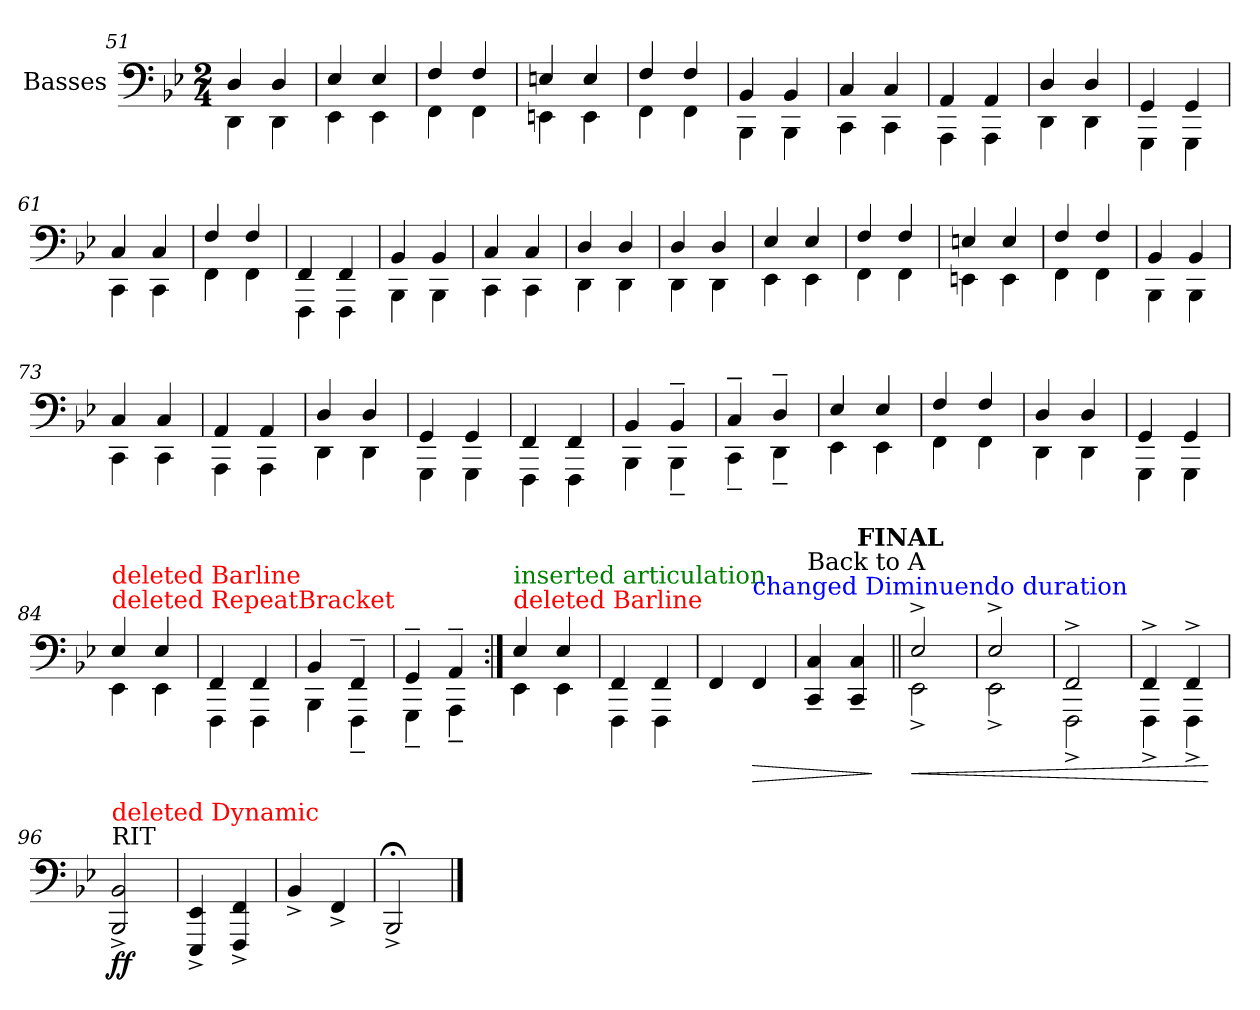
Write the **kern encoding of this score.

**kern	**dynam
*part1	*part1
*staff1	*staff1
*I"Basses	*
*I'Bass.	*
*clefF4	*
*k[b-e-]	*
*M2/4	*
=51	=51
*^	*
4D/	4DD\	.
4D/	4DD\	.
=52	=52	=52
4E-/	4EE-\	.
4E-/	4EE-\	.
=53	=53	=53
4F/	4FF\	.
4F/	4FF\	.
=54	=54	=54
4En/	4EEn\	.
4E/	4EE\	.
=55	=55	=55
4F/	4FF\	.
4F/	4FF\	.
=56	=56	=56
4BB-/	4BBB-\	.
4BB-/	4BBB-\	.
=57	=57	=57
4C/	4CC\	.
4C/	4CC\	.
=58	=58	=58
4AA/	4AAA\	.
4AA/	4AAA\	.
=59	=59	=59
4D/	4DD\	.
4D/	4DD\	.
=60	=60	=60
4GG/	4GGG\	.
4GG/	4GGG\	.
=61	=61	=61
4C/	4CC\	.
4C/	4CC\	.
=62	=62	=62
4F/	4FF\	.
4F/	4FF\	.
=63	=63	=63
4FF/	4FFF\	.
4FF/	4FFF\	.
=64	=64	=64
4BB-/	4BBB-\	.
4BB-/	4BBB-\	.
=65	=65	=65
4C/	4CC\	.
4C/	4CC\	.
=66	=66	=66
4D/	4DD\	.
4D/	4DD\	.
=67	=67	=67
4D/	4DD\	.
4D/	4DD\	.
=68	=68	=68
4E-/	4EE-\	.
4E-/	4EE-\	.
=69	=69	=69
4F/	4FF\	.
4F/	4FF\	.
=70	=70	=70
4En/	4EEn\	.
4E/	4EE\	.
=71	=71	=71
4F/	4FF\	.
4F/	4FF\	.
=72	=72	=72
4BB-/	4BBB-\	.
4BB-/	4BBB-\	.
=73	=73	=73
4C/	4CC\	.
4C/	4CC\	.
=74	=74	=74
4AA/	4AAA\	.
4AA/	4AAA\	.
=75	=75	=75
4D/	4DD\	.
4D/	4DD\	.
=76	=76	=76
4GG/	4GGG\	.
4GG/	4GGG\	.
=77	=77	=77
4FF/	4FFF\	.
4FF/	4FFF\	.
=78	=78	=78
4BB-/	4BBB-\	.
4BB-~/	4BBB-~\	.
=79	=79	=79
4C~/	4CC~\	.
4D~/	4DD~\	.
=80	=80	=80
4E-/	4EE-\	.
4E-/	4EE-\	.
=81	=81	=81
4F/	4FF\	.
4F/	4FF\	.
=82	=82	=82
4D/	4DD\	.
4D/	4DD\	.
=83	=83	=83
4GG/	4GGG\	.
4GG/	4GGG\	.
=84	=84	=84
!LO:TX:color=#FF0000:t=deleted RepeatBracket	!	!
!LO:TX:color=#FF0000:t=deleted Barline	!	!
4E-/	4EE-\	.
4E-/	4EE-\	.
=85	=85	=85
4FF/	4FFF\	.
4FF/	4FFF\	.
=86	=86	=86
4BB-/	4BBB-\	.
4FF~/	4FFF~\	.
=87	=87	=87
4GG~/	4GGG~\	.
4AA~/	4AAA~\	.
=88:|!	=88:|!	=88:|!
!LO:TX:color=#FF0000:t=deleted Barline	!	!
!LO:TX:color=#008000:t=inserted articulation	!	!
4E-i/	4EE-\	.
4E-/	4EE-\	.
=89	=89	=89
4FF/	4FFF\	.
4FF/	4FFF\	.
*v	*v	*
=90	=90
4FF/	.
!LO:TX:color=#0000FF:t=changed Diminuendo duration	!
!	!LO:HP:b
4FF/	>
=91	=91
!LO:TX:t=Back to A	!
4CC/~ 4C/~	.
4CC/~ 4C/~	.
.	]
!!LO:REH:place=s1:a:B:enc=none:fs=14:t=FINAL
=92||	=92||
!LO:TX:color=#0000FF:t=changed Crescendo duration	!
!	!LO:HP:b
*^	*
2E-^/	2EE-^\	<
=93	=93	=93
2E-^/	2EE-^\	.
=94	=94	=94
2FF^/	2FFF^\	.
=95	=95	=95
4FF^/	4FFF^\	.
4FF^/	4FFF^\	.
*v	*v	*
.	[
=96	=96
!LO:TX:t=RIT	!
!LO:TX:color=#FF0000:t=deleted Dynamic	!
!	!LO:DY:b
2BBB-/^ 2BB-/^	ff
=97	=97
4EEE-/^ 4EE-/^	.
4FFF/^ 4FF/^	.
=98	=98
4BB-^/	.
4FF^/	.
=99	=99
2BBB-;<^/	.
==	==
*-	*-
